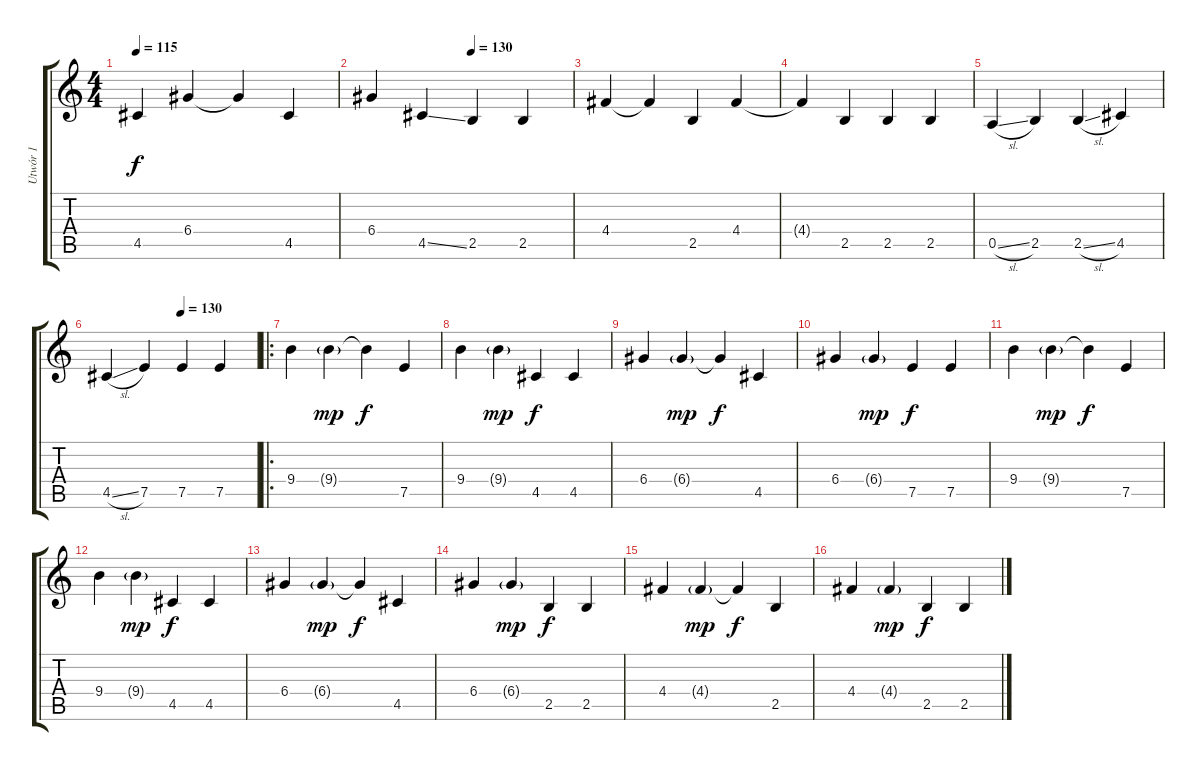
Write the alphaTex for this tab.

\track ("Utwór 1" "Utwór 1") {instrument electricguitarclean}
\staff {score tabs}
\tuning (E4 B3 G3 D3 A2 E2) {hide}
\ts (4 4)
\tempo 115
\clef g2
\ks c
4.5.4{dy f} 6.4.4 6.4{t}.4 4.5.4 |
\tempo (130 0.5)
6.4.4 4.5{ss}.4 2.5.4 2.5.4 |
4.4.4 4.4{t}.4 2.5.4 4.4.4 |
4.4{t}.4 2.5.4 2.5.4 2.5.4 |
0.5{sl}.4 2.5.4 2.5{sl}.4 4.5.4 |
\tempo (130 0.5)
4.5{sl}.4 7.5.4 7.5.4 7.5.4 |
\ro
9.4.4 9.4{g}.4{dy mp} 9.4{t}.4{dy f} 7.5.4 |
9.4.4 9.4{g}.4{dy mp} 4.5.4{dy f} 4.5.4 |
6.4.4 6.4{g}.4{dy mp} 6.4{t}.4{dy f} 4.5.4 |
6.4.4 6.4{g}.4{dy mp} 7.5.4{dy f} 7.5.4 |
9.4.4 9.4{g}.4{dy mp} 9.4{t}.4{dy f} 7.5.4 |
9.4.4 9.4{g}.4{dy mp} 4.5.4{dy f} 4.5.4 |
6.4.4 6.4{g}.4{dy mp} 6.4{t}.4{dy f} 4.5.4 |
6.4.4 6.4{g}.4{dy mp} 2.5.4{dy f} 2.5.4 |
4.4.4 4.4{g}.4{dy mp} 4.4{t}.4{dy f} 2.5.4 |
4.4.4 4.4{g}.4{dy mp} 2.5.4{dy f} 2.5.4
